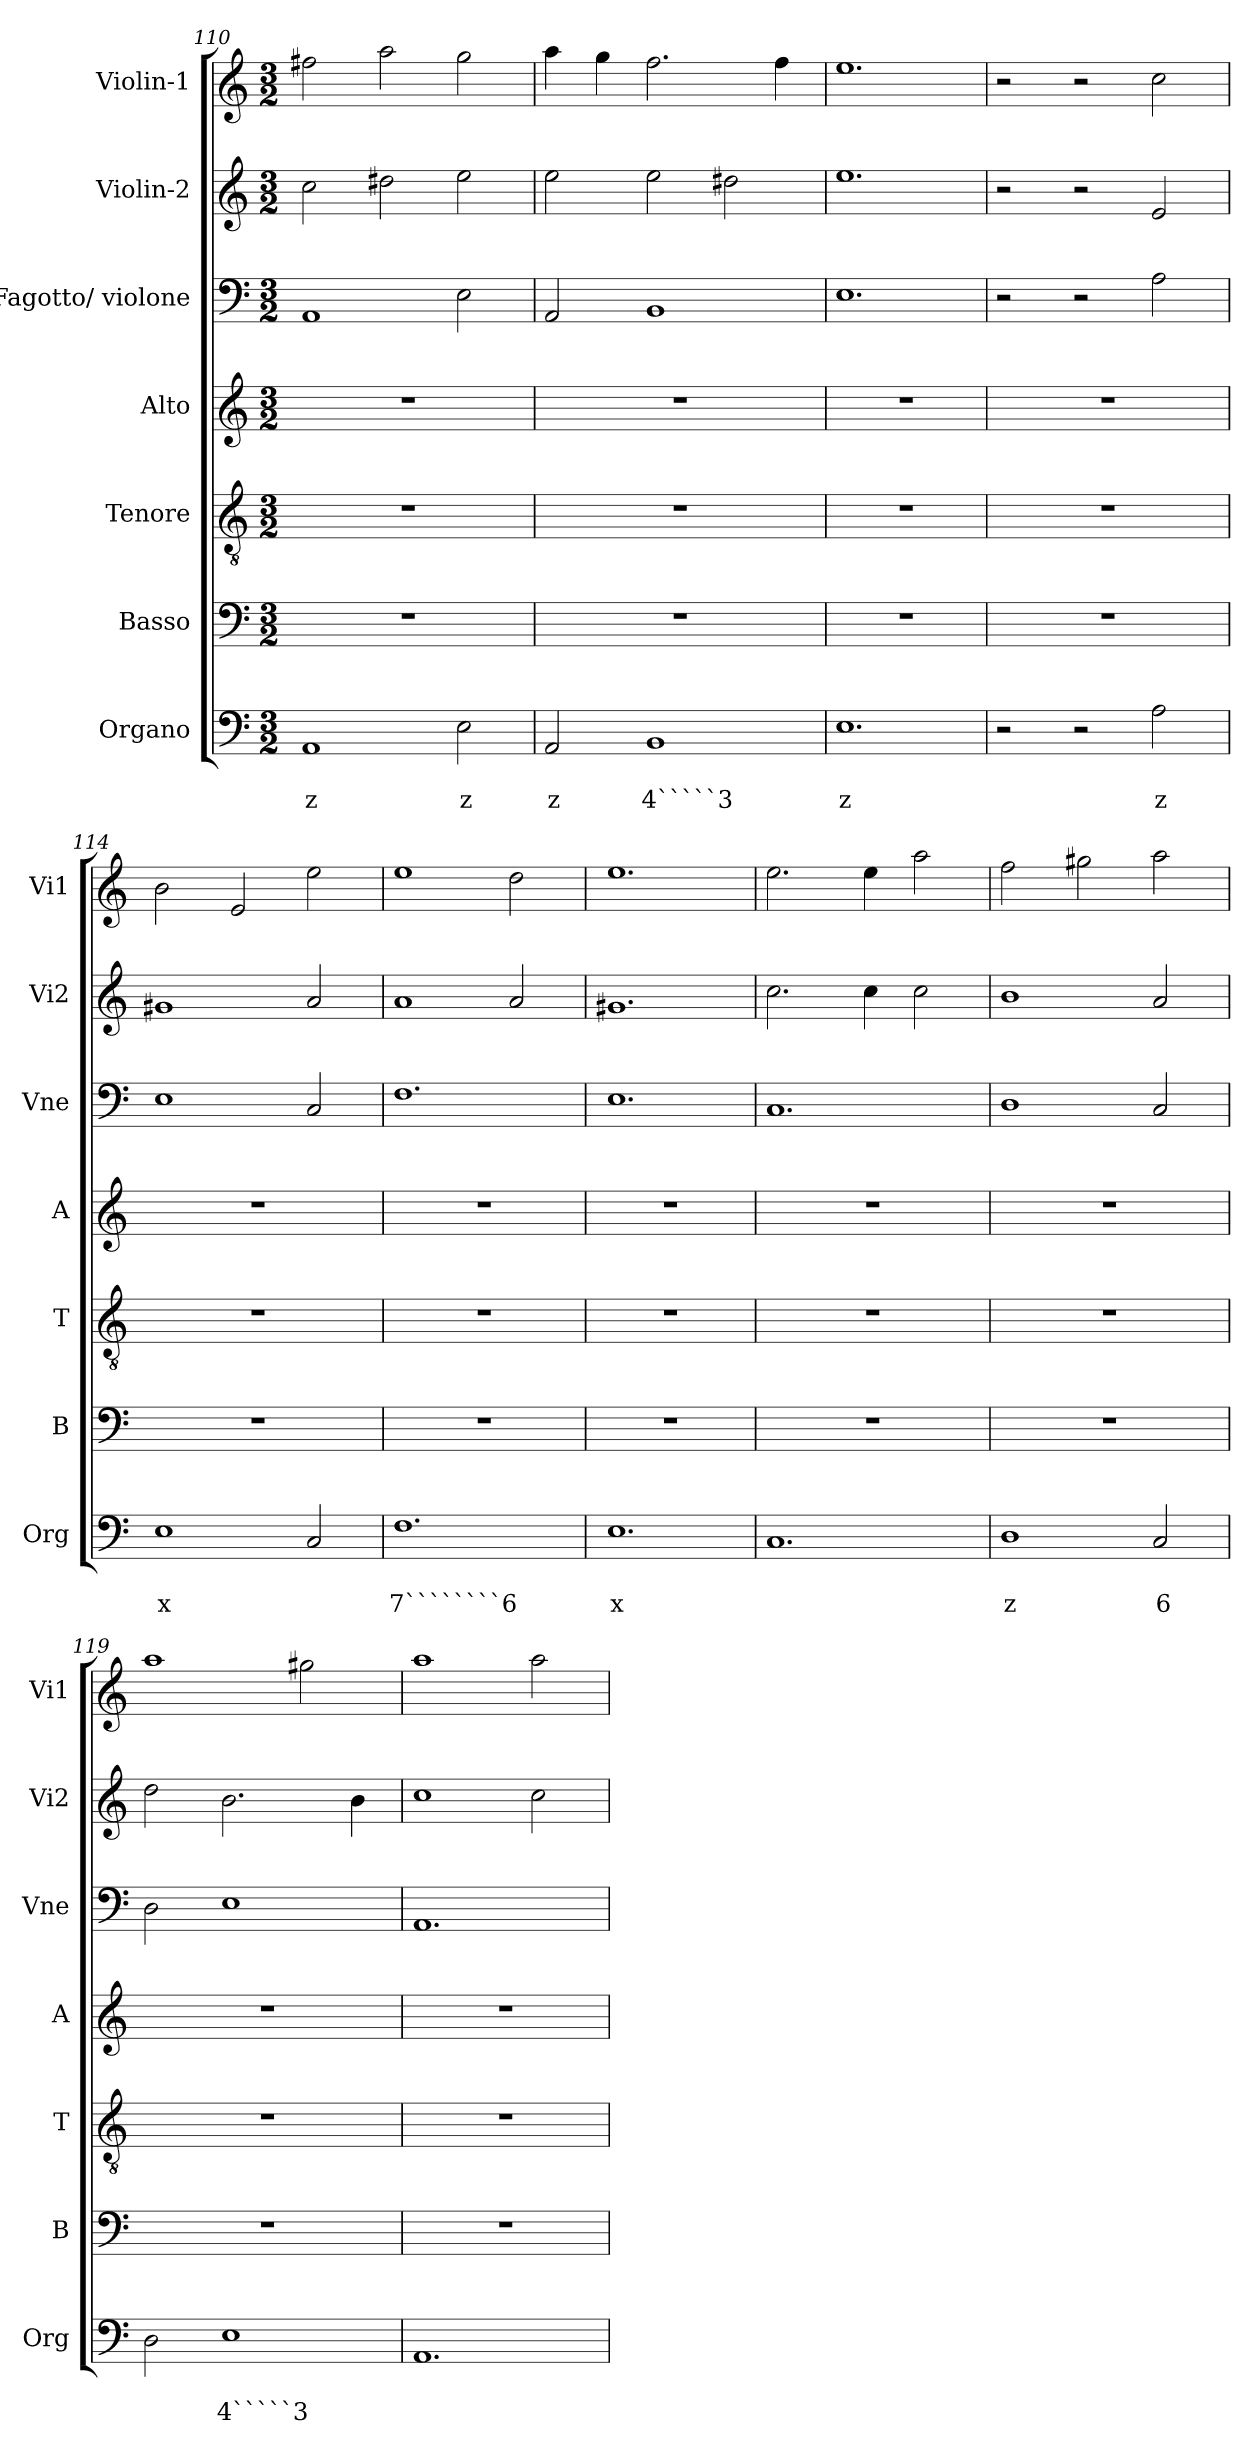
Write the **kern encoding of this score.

**kern	**text	**text	**kern	**kern	**kern	**kern	**kern	**kern
*part7	*part7	*part7	*part6	*part5	*part4	*part3	*part2	*part1
*staff7	*staff7	*staff7	*staff6	*staff5	*staff4	*staff3	*staff2	*staff1
*I"Organo	*	*	*I"Basso	*I"Tenore	*I"Alto	*I"Fagotto/ violone	*I"Violin-2	*I"Violin-1
*I'Org	*	*	*I'B	*I'T	*I'A	*I'Vne	*I'Vi2	*I'Vi1
*clefF4	*	*	*clefF4	*clefGv2	*clefG2	*clefF4	*clefG2	*clefG2
*k[]	*	*	*k[]	*k[]	*k[]	*k[]	*k[]	*k[]
*C:	*	*	*C:	*C:	*C:	*C:	*C:	*C:
*M3/2	*	*	*M3/2	*M3/2	*M3/2	*M3/2	*M3/2	*M3/2
=110	=110	=110	=110	=110	=110	=110	=110	=110
!	!	!LO:LY:b	!	!	!	!	!	!
1AA	.	z	1.r	1.r	1.r	1AA	2cc\	2ff#X\
.	.	.	.	.	.	.	2dd#X\	2aa\
!	!	!LO:LY:b	!	!	!	!	!	!
2E\	.	z	.	.	.	2E\	2ee\	2gg\
=111	=111	=111	=111	=111	=111	=111	=111	=111
!	!	!LO:LY:b	!	!	!	!	!	!
2AA/	.	z	1.r	1.r	1.r	2AA/	2ee\	4aa\
.	.	.	.	.	.	.	.	4gg\
!	!	!LO:LY:b	!	!	!	!	!	!
1BB	.	4`````3	.	.	.	1BB	2ee\	2.ff\
.	.	.	.	.	.	.	2dd#X\	.
.	.	.	.	.	.	.	.	4ff\
=112	=112	=112	=112	=112	=112	=112	=112	=112
!	!	!LO:LY:b	!	!	!	!	!	!
1.E	.	z	1.r	1.r	1.r	1.E	1.ee	1.ee
=113	=113	=113	=113	=113	=113	=113	=113	=113
2r	.	.	1.r	1.r	1.r	2r	2r	2r
2r	.	.	.	.	.	2r	2r	2r
!	!	!LO:LY:b	!	!	!	!	!	!
2A\	.	z	.	.	.	2A\	2e/	2cc\
=114	=114	=114	=114	=114	=114	=114	=114	=114
!	!	!LO:LY:b	!	!	!	!	!	!
1E	.	x	1.r	1.r	1.r	1E	1g#X	2b\
.	.	.	.	.	.	.	.	2e/
2C/	.	.	.	.	.	2C/	2a/	2ee\
=115	=115	=115	=115	=115	=115	=115	=115	=115
!	!	!LO:LY:b	!	!	!	!	!	!
1.F	.	7````````6	1.r	1.r	1.r	1.F	1a	1ee
.	.	.	.	.	.	.	2a/	2dd\
=116	=116	=116	=116	=116	=116	=116	=116	=116
!	!	!LO:LY:b	!	!	!	!	!	!
1.E	.	x	1.r	1.r	1.r	1.E	1.g#X	1.ee
!!LO:LB:g=z
=117	=117	=117	=117	=117	=117	=117	=117	=117
1.C	.	.	1.r	1.r	1.r	1.C	2.cc\	2.ee\
.	.	.	.	.	.	.	4cc\	4ee\
.	.	.	.	.	.	.	2cc\	2aa\
=118	=118	=118	=118	=118	=118	=118	=118	=118
!	!	!LO:LY:b	!	!	!	!	!	!
1D	.	z	1.r	1.r	1.r	1D	1b	2ff\
.	.	.	.	.	.	.	.	2gg#X\
!	!	!LO:LY:b	!	!	!	!	!	!
2C/	.	6	.	.	.	2C/	2a/	2aa\
=119	=119	=119	=119	=119	=119	=119	=119	=119
2D\	.	.	1.r	1.r	1.r	2D\	2dd\	1aa
!	!	!LO:LY:b	!	!	!	!	!	!
1E	.	4`````3	.	.	.	1E	2.b\	.
.	.	.	.	.	.	.	.	2gg#X\
.	.	.	.	.	.	.	4b\	.
=120	=120	=120	=120	=120	=120	=120	=120	=120
1.AA	.	.	1.r	1.r	1.r	1.AA	1cc	1aa
.	.	.	.	.	.	.	2cc\	2aa\
=	=	=	=	=	=	=	=	=
*-	*-	*-	*-	*-	*-	*-	*-	*-
